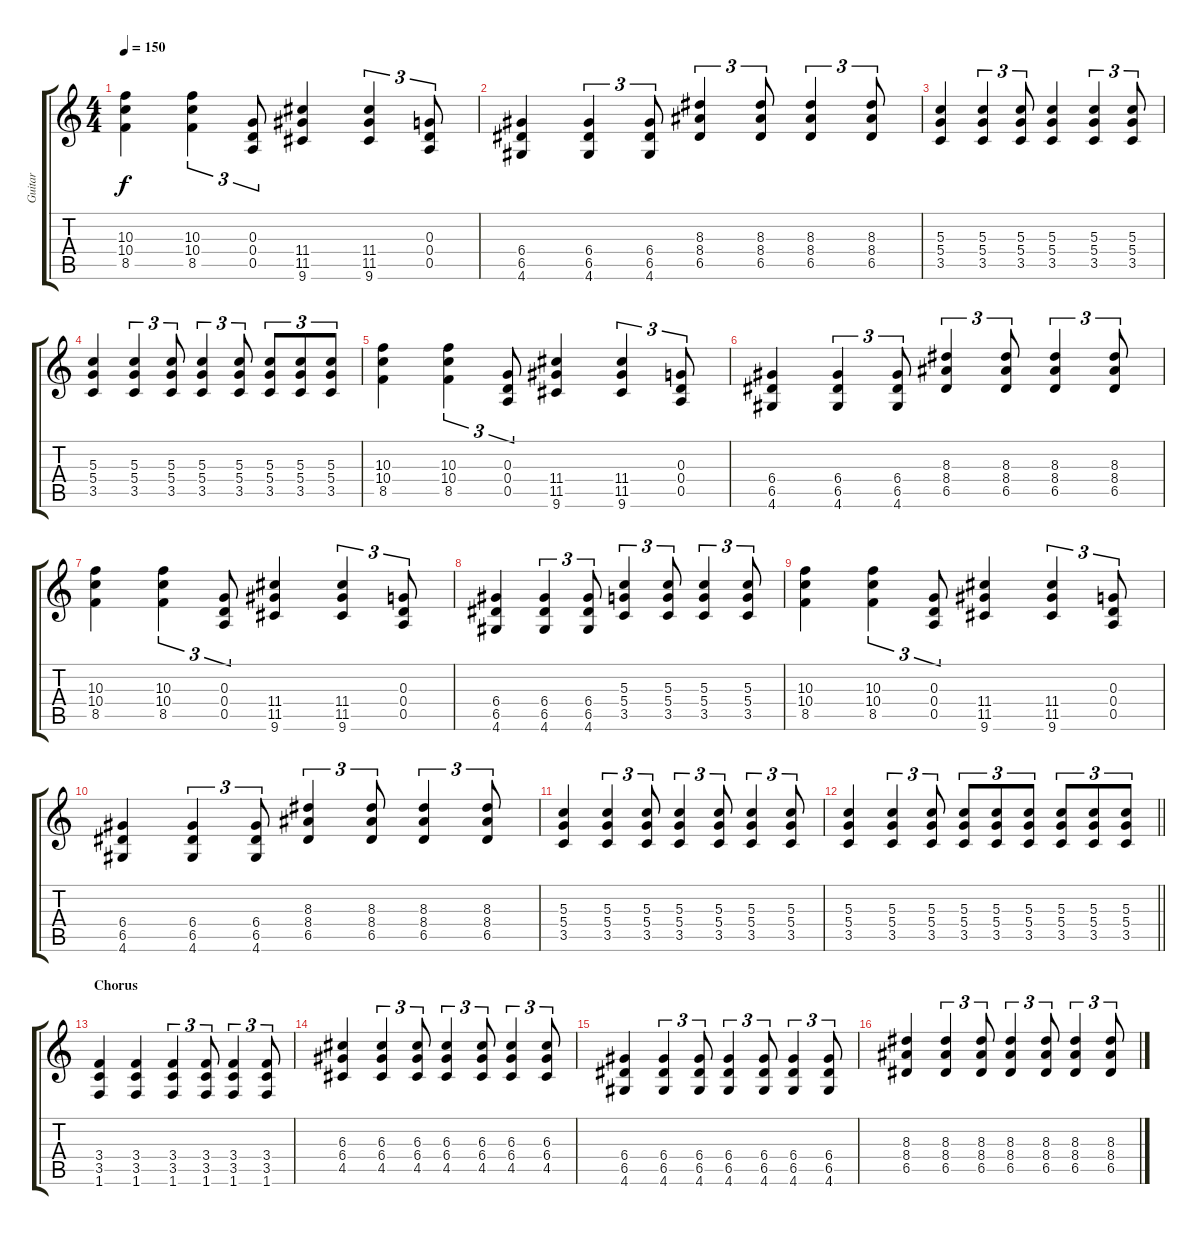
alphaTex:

\track ("Guitar" "Guitar") {instrument distortionguitar}
\staff {score tabs}
\tuning (E4 B3 G3 D3 A2 E2) {hide}
\ts (4 4)
\tempo 150
\clef g2
\ks c
(10.3 10.4 8.5).4{dy f} (10.3 10.4 8.5).4{tu (3 2)} (0.3 0.4 0.5).8{tu (3 2)} (11.4 11.5 9.6).4 (11.4 11.5 9.6).4{tu (3 2)} (0.3 0.4 0.5).8{tu (3 2)} |
(6.4 6.5 4.6).4 (6.4 6.5 4.6).4{tu (3 2)} (6.4 6.5 4.6).8{tu (3 2)} (8.3 8.4 6.5).4{tu (3 2)} (8.3 8.4 6.5).8{tu (3 2)} (8.3 8.4 6.5).4{tu (3 2)} (8.3 8.4 6.5).8{tu (3 2)} |
(5.3 5.4 3.5).4 (5.3 5.4 3.5).4{tu (3 2)} (5.3 5.4 3.5).8{tu (3 2)} (5.3 5.4 3.5).4 (5.3 5.4 3.5).4{tu (3 2)} (5.3 5.4 3.5).8{tu (3 2)} |
(5.3 5.4 3.5).4 (5.3 5.4 3.5).4{tu (3 2)} (5.3 5.4 3.5).8{tu (3 2)} (5.3 5.4 3.5).4{tu (3 2)} (5.3 5.4 3.5).8{tu (3 2)} (5.3 5.4 3.5).8{tu (3 2)} (5.3 5.4 3.5).8{tu (3 2)} (5.3 5.4 3.5).8{tu (3 2)} |
(10.3 10.4 8.5).4 (10.3 10.4 8.5).4{tu (3 2)} (0.3 0.4 0.5).8{tu (3 2)} (11.4 11.5 9.6).4 (11.4 11.5 9.6).4{tu (3 2)} (0.3 0.4 0.5).8{tu (3 2)} |
(6.4 6.5 4.6).4 (6.4 6.5 4.6).4{tu (3 2)} (6.4 6.5 4.6).8{tu (3 2)} (8.3 8.4 6.5).4{tu (3 2)} (8.3 8.4 6.5).8{tu (3 2)} (8.3 8.4 6.5).4{tu (3 2)} (8.3 8.4 6.5).8{tu (3 2)} |
(10.3 10.4 8.5).4 (10.3 10.4 8.5).4{tu (3 2)} (0.3 0.4 0.5).8{tu (3 2)} (11.4 11.5 9.6).4 (11.4 11.5 9.6).4{tu (3 2)} (0.3 0.4 0.5).8{tu (3 2)} |
(6.4 6.5 4.6).4 (6.4 6.5 4.6).4{tu (3 2)} (6.4 6.5 4.6).8{tu (3 2)} (5.3 5.4 3.5).4{tu (3 2)} (5.3 5.4 3.5).8{tu (3 2)} (5.3 5.4 3.5).4{tu (3 2)} (5.3 5.4 3.5).8{tu (3 2)} |
(10.3 10.4 8.5).4 (10.3 10.4 8.5).4{tu (3 2)} (0.3 0.4 0.5).8{tu (3 2)} (11.4 11.5 9.6).4 (11.4 11.5 9.6).4{tu (3 2)} (0.3 0.4 0.5).8{tu (3 2)} |
(6.4 6.5 4.6).4 (6.4 6.5 4.6).4{tu (3 2)} (6.4 6.5 4.6).8{tu (3 2)} (8.3 8.4 6.5).4{tu (3 2)} (8.3 8.4 6.5).8{tu (3 2)} (8.3 8.4 6.5).4{tu (3 2)} (8.3 8.4 6.5).8{tu (3 2)} |
(5.3 5.4 3.5).4 (5.3 5.4 3.5).4{tu (3 2)} (5.3 5.4 3.5).8{tu (3 2)} (5.3 5.4 3.5).4{tu (3 2)} (5.3 5.4 3.5).8{tu (3 2)} (5.3 5.4 3.5).4{tu (3 2)} (5.3 5.4 3.5).8{tu (3 2)} |
\barLineRight lightlight
(5.3 5.4 3.5).4 (5.3 5.4 3.5).4{tu (3 2)} (5.3 5.4 3.5).8{tu (3 2)} (5.3 5.4 3.5).8{tu (3 2)} (5.3 5.4 3.5).8{tu (3 2)} (5.3 5.4 3.5).8{tu (3 2)} (5.3 5.4 3.5).8{tu (3 2)} (5.3 5.4 3.5).8{tu (3 2)} (5.3 5.4 3.5).8{tu (3 2)} |
\section ("" "Chorus")
(3.4 3.5 1.6).4 (3.4 3.5 1.6).4 (3.4 3.5 1.6).4{tu (3 2)} (3.4 3.5 1.6).8{tu (3 2)} (3.4 3.5 1.6).4{tu (3 2)} (3.4 3.5 1.6).8{tu (3 2)} |
(6.3 6.4 4.5).4 (6.3 6.4 4.5).4{tu (3 2)} (6.3 6.4 4.5).8{tu (3 2)} (6.3 6.4 4.5).4{tu (3 2)} (6.3 6.4 4.5).8{tu (3 2)} (6.3 6.4 4.5).4{tu (3 2)} (6.3 6.4 4.5).8{tu (3 2)} |
(6.4 6.5 4.6).4 (6.4 6.5 4.6).4{tu (3 2)} (6.4 6.5 4.6).8{tu (3 2)} (6.4 6.5 4.6).4{tu (3 2)} (6.4 6.5 4.6).8{tu (3 2)} (6.4 6.5 4.6).4{tu (3 2)} (6.4 6.5 4.6).8{tu (3 2)} |
(8.3 8.4 6.5).4 (8.3 8.4 6.5).4{tu (3 2)} (8.3 8.4 6.5).8{tu (3 2)} (8.3 8.4 6.5).4{tu (3 2)} (8.3 8.4 6.5).8{tu (3 2)} (8.3 8.4 6.5).4{tu (3 2)} (8.3 8.4 6.5).8{tu (3 2)}
